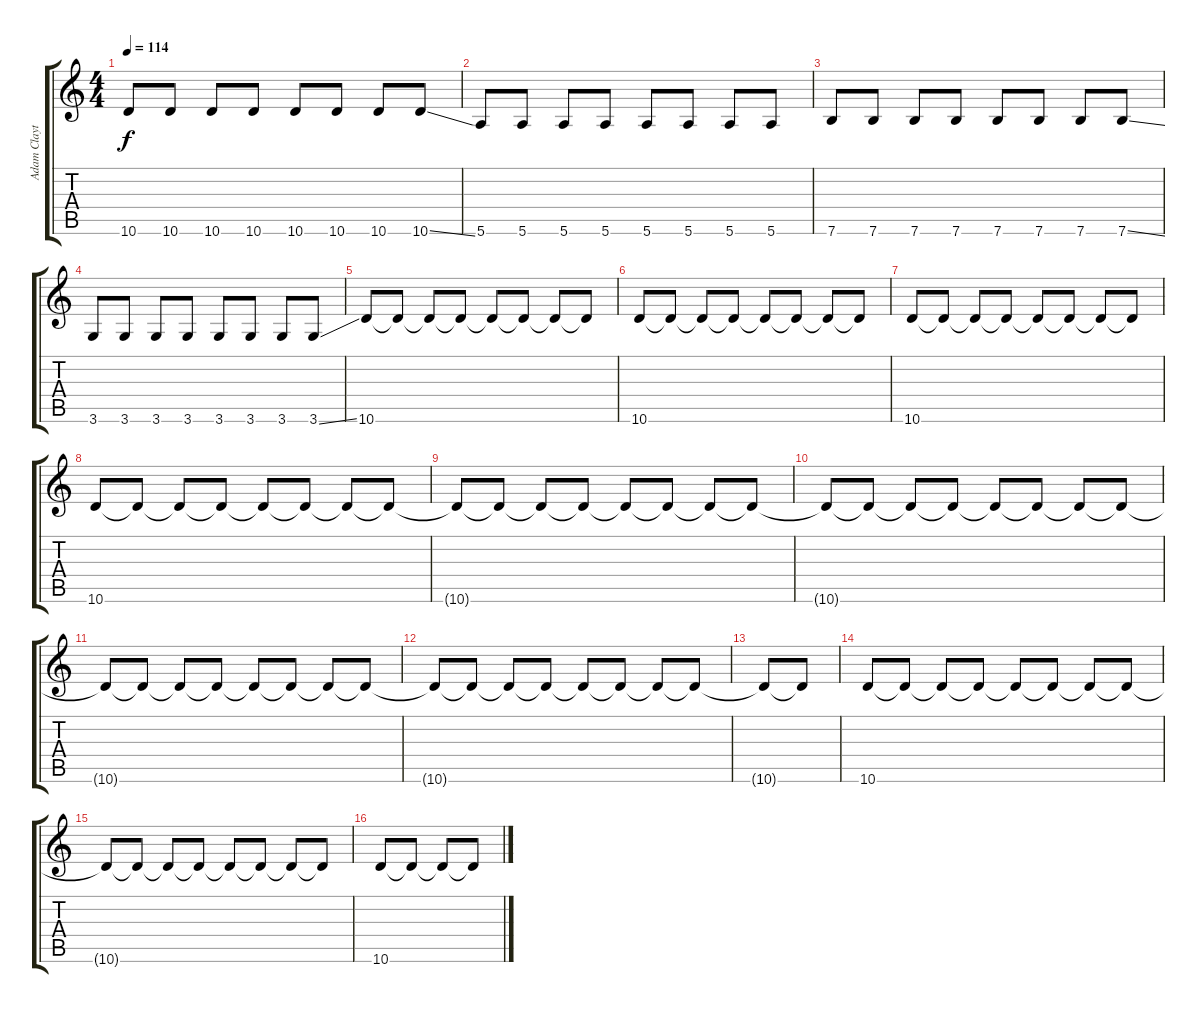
\track ("Adam Clayton Basses" "Adam Clayt") {instrument electricbassfinger}
\staff {score tabs}
\tuning (E4 B3 G3 D3 A2 E2) {hide}
\ts (4 4)
\tempo 114
\clef g2
\ks c
10.6.8{dy f} 10.6.8 10.6.8 10.6.8 10.6.8 10.6.8 10.6.8 10.6{ss}.8 |
5.6.8 5.6.8 5.6.8 5.6.8 5.6.8 5.6.8 5.6.8 5.6.8 |
7.6.8 7.6.8 7.6.8 7.6.8 7.6.8 7.6.8 7.6.8 7.6{ss}.8 |
3.6.8 3.6.8 3.6.8 3.6.8 3.6.8 3.6.8 3.6.8 3.6{ss}.8 |
10.6.8 10.6{t}.8 10.6{t}.8 10.6{t}.8 10.6{t}.8 10.6{t}.8 10.6{t}.8 10.6{t}.8 |
10.6.8 10.6{t}.8 10.6{t}.8 10.6{t}.8 10.6{t}.8 10.6{t}.8 10.6{t}.8 10.6{t}.8 |
10.6.8 10.6{t}.8 10.6{t}.8 10.6{t}.8 10.6{t}.8 10.6{t}.8 10.6{t}.8 10.6{t}.8 |
10.6.8 10.6{t}.8 10.6{t}.8 10.6{t}.8 10.6{t}.8 10.6{t}.8 10.6{t}.8 10.6{t}.8 |
10.6{t}.8 10.6{t}.8 10.6{t}.8 10.6{t}.8 10.6{t}.8 10.6{t}.8 10.6{t}.8 10.6{t}.8 |
10.6{t}.8 10.6{t}.8 10.6{t}.8 10.6{t}.8 10.6{t}.8 10.6{t}.8 10.6{t}.8 10.6{t}.8 |
10.6{t}.8 10.6{t}.8 10.6{t}.8 10.6{t}.8 10.6{t}.8 10.6{t}.8 10.6{t}.8 10.6{t}.8 |
10.6{t}.8 10.6{t}.8 10.6{t}.8 10.6{t}.8 10.6{t}.8 10.6{t}.8 10.6{t}.8 10.6{t}.8 |
10.6{t}.8 10.6{t}.8 |
10.6.8 10.6{t}.8 10.6{t}.8 10.6{t}.8 10.6{t}.8 10.6{t}.8 10.6{t}.8 10.6{t}.8 |
10.6{t}.8 10.6{t}.8 10.6{t}.8 10.6{t}.8 10.6{t}.8 10.6{t}.8 10.6{t}.8 10.6{t}.8 |
10.6.8 10.6{t}.8 10.6{t}.8 10.6{t}.8
